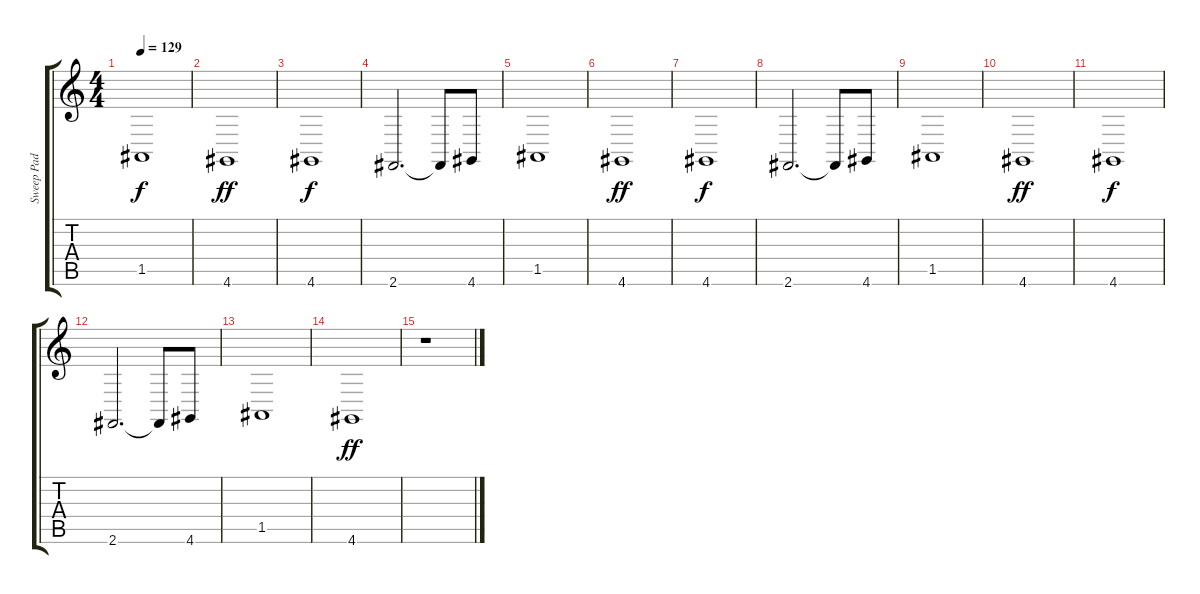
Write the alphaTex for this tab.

\track ("Sweep Pad " "Sweep Pad ") {instrument pad8sweep}
\staff {score tabs}
\tuning (E4 B3 G3 D3 A2 E2) {hide}
\ts (4 4)
\tempo 129
\clef g2
\ks c
1.5.1{dy f} |
4.6.1{dy ff} |
4.6.1{dy f} |
2.6.2{d} 2.6{t}.8 4.6.8 |
1.5.1 |
4.6.1{dy ff} |
4.6.1{dy f} |
2.6.2{d} 2.6{t}.8 4.6.8 |
1.5.1 |
4.6.1{dy ff} |
4.6.1{dy f} |
2.6.2{d} 2.6{t}.8 4.6.8 |
1.5.1 |
4.6.1{dy ff} |
r.1
